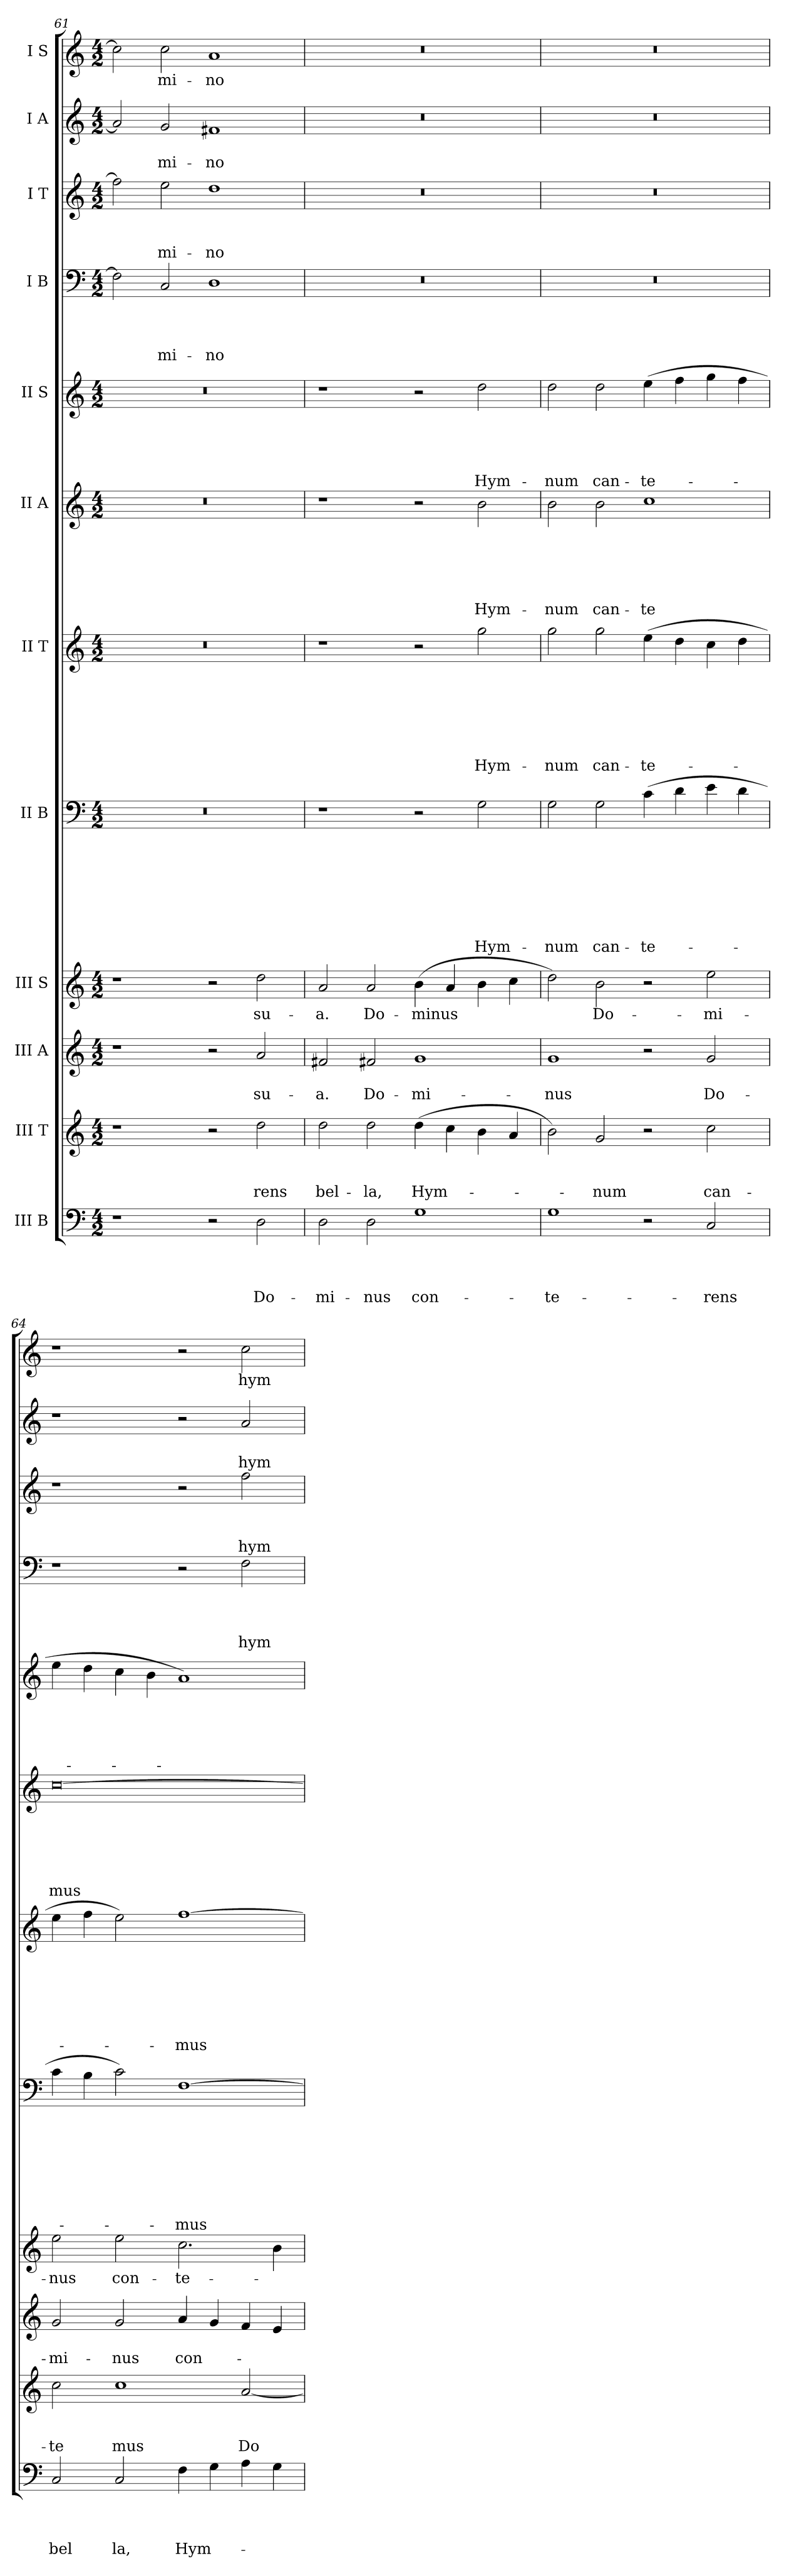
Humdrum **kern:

**kern	**text	**text	**text	**text	**kern	**text	**text	**text	**kern	**text	**text	**kern	**text	**kern	**text	**text	**text	**text	**text	**text	**text	**text	**kern	**text	**text	**text	**text	**text	**text	**text	**kern	**text	**text	**text	**text	**text	**text	**kern	**text	**text	**text	**text	**text	**kern	**text	**text	**text	**text	**kern	**text	**text	**text	**kern	**text	**text	**kern	**text
*part12	*part12	*part12	*part12	*part12	*part11	*part11	*part11	*part11	*part10	*part10	*part10	*part9	*part9	*part8	*part8	*part8	*part8	*part8	*part8	*part8	*part8	*part8	*part7	*part7	*part7	*part7	*part7	*part7	*part7	*part7	*part6	*part6	*part6	*part6	*part6	*part6	*part6	*part5	*part5	*part5	*part5	*part5	*part5	*part4	*part4	*part4	*part4	*part4	*part3	*part3	*part3	*part3	*part2	*part2	*part2	*part1	*part1
*staff12	*staff12	*staff12	*staff12	*staff12	*staff11	*staff11	*staff11	*staff11	*staff10	*staff10	*staff10	*staff9	*staff9	*staff8	*staff8	*staff8	*staff8	*staff8	*staff8	*staff8	*staff8	*staff8	*staff7	*staff7	*staff7	*staff7	*staff7	*staff7	*staff7	*staff7	*staff6	*staff6	*staff6	*staff6	*staff6	*staff6	*staff6	*staff5	*staff5	*staff5	*staff5	*staff5	*staff5	*staff4	*staff4	*staff4	*staff4	*staff4	*staff3	*staff3	*staff3	*staff3	*staff2	*staff2	*staff2	*staff1	*staff1
*I"III B	*	*	*	*	*I"III T	*	*	*	*I"III A	*	*	*I"III S	*	*I"II B	*	*	*	*	*	*	*	*	*I"II T	*	*	*	*	*	*	*	*I"II A	*	*	*	*	*	*	*I"II S	*	*	*	*	*	*I"I B	*	*	*	*	*I"I T	*	*	*	*I"I A	*	*	*I"I S	*
!!LO:PB:g=z
*clefF4	*	*	*	*	*clefG2	*	*	*	*clefG2	*	*	*clefG2	*	*clefF4	*	*	*	*	*	*	*	*	*clefG2	*	*	*	*	*	*	*	*clefG2	*	*	*	*	*	*	*clefG2	*	*	*	*	*	*clefF4	*	*	*	*	*clefG2	*	*	*	*clefG2	*	*	*clefG2	*
*	*	*	*	*	*ITrd7c12	*	*	*	*	*	*	*	*	*	*	*	*	*	*	*	*	*	*ITrd7c12	*	*	*	*	*	*	*	*	*	*	*	*	*	*	*	*	*	*	*	*	*	*	*	*	*	*ITrd7c12	*	*	*	*	*	*	*	*
*k[]	*	*	*	*	*k[]	*	*	*	*k[]	*	*	*k[]	*	*k[]	*	*	*	*	*	*	*	*	*k[]	*	*	*	*	*	*	*	*k[]	*	*	*	*	*	*	*k[]	*	*	*	*	*	*k[]	*	*	*	*	*k[]	*	*	*	*k[]	*	*	*k[]	*
*C:	*	*	*	*	*C:	*	*	*	*C:	*	*	*C:	*	*C:	*	*	*	*	*	*	*	*	*C:	*	*	*	*	*	*	*	*C:	*	*	*	*	*	*	*C:	*	*	*	*	*	*C:	*	*	*	*	*C:	*	*	*	*C:	*	*	*C:	*
*M4/2	*	*	*	*	*M4/2	*	*	*	*M4/2	*	*	*M4/2	*	*M4/2	*	*	*	*	*	*	*	*	*M4/2	*	*	*	*	*	*	*	*M4/2	*	*	*	*	*	*	*M4/2	*	*	*	*	*	*M4/2	*	*	*	*	*M4/2	*	*	*	*M4/2	*	*	*M4/2	*
=61	=61	=61	=61	=61	=61	=61	=61	=61	=61	=61	=61	=61	=61	=61	=61	=61	=61	=61	=61	=61	=61	=61	=61	=61	=61	=61	=61	=61	=61	=61	=61	=61	=61	=61	=61	=61	=61	=61	=61	=61	=61	=61	=61	=61	=61	=61	=61	=61	=61	=61	=61	=61	=61	=61	=61	=61	=61
!	!	!	!	!	!	!	!	!	!	!	!	!	!	!LO:N:vis=1	!	!	!	!	!	!	!	!	!LO:N:vis=1	!	!	!	!	!	!	!	!LO:N:vis=1	!	!	!	!	!	!	!LO:N:vis=1	!	!	!	!	!	!	!	!	!	!	!	!	!	!	!	!	!	!	!
1r	.	.	.	.	1r	.	.	.	1r	.	.	1r	.	0r	.	.	.	.	.	.	.	.	0r	.	.	.	.	.	.	.	0r	.	.	.	.	.	.	0r	.	.	.	.	.	2F\]	.	.	.	.	2f\]	.	.	.	2a/]	.	.	2cc\]	.
!	!	!	!	!	!	!	!	!	!	!	!	!	!	!	!	!	!	!	!	!	!	!	!	!	!	!	!	!	!	!	!	!	!	!	!	!	!	!	!	!	!	!	!	!	!	!	!	!LO:LY:b	!	!	!	!LO:LY:b	!	!	!LO:LY:b	!	!LO:LY:b
.	.	.	.	.	.	.	.	.	.	.	.	.	.	.	.	.	.	.	.	.	.	.	.	.	.	.	.	.	.	.	.	.	.	.	.	.	.	.	.	.	.	.	.	2C/	.	.	.	-mi-	2e\	.	.	-mi-	2g/	.	-mi-	2cc\	-mi-
!	!	!	!	!	!	!	!	!	!	!	!	!	!	!	!	!	!	!	!	!	!	!	!	!	!	!	!	!	!	!	!	!	!	!	!	!	!	!	!	!	!	!	!	!	!	!	!	!LO:LY:b	!	!	!	!LO:LY:b	!	!	!LO:LY:b	!	!LO:LY:b
2r	.	.	.	.	2r	.	.	.	2r	.	.	2r	.	.	.	.	.	.	.	.	.	.	.	.	.	.	.	.	.	.	.	.	.	.	.	.	.	.	.	.	.	.	.	1D	.	.	.	-no	1d	.	.	-no	1f#X	.	-no	1a	-no
!	!	!	!	!LO:LY:b	!	!	!	!LO:LY:b	!	!	!LO:LY:b	!	!LO:LY:b	!	!	!	!	!	!	!	!	!	!	!	!	!	!	!	!	!	!	!	!	!	!	!	!	!	!	!	!	!	!	!	!	!	!	!	!	!	!	!	!	!	!	!	!
2D\	.	.	.	Do-	2d\	.	.	-rens	2a/	.	su-	2dd\	su-	.	.	.	.	.	.	.	.	.	.	.	.	.	.	.	.	.	.	.	.	.	.	.	.	.	.	.	.	.	.	.	.	.	.	.	.	.	.	.	.	.	.	.	.
=62	=62	=62	=62	=62	=62	=62	=62	=62	=62	=62	=62	=62	=62	=62	=62	=62	=62	=62	=62	=62	=62	=62	=62	=62	=62	=62	=62	=62	=62	=62	=62	=62	=62	=62	=62	=62	=62	=62	=62	=62	=62	=62	=62	=62	=62	=62	=62	=62	=62	=62	=62	=62	=62	=62	=62	=62	=62
!	!	!	!	!LO:LY:b	!	!	!	!LO:LY:b	!	!	!LO:LY:b	!	!LO:LY:b	!	!	!	!	!	!	!	!	!	!	!	!	!	!	!	!	!	!	!	!	!	!	!	!	!	!	!	!	!	!	!LO:N:vis=1	!	!	!	!	!LO:N:vis=1	!	!	!	!LO:N:vis=1	!	!	!LO:N:vis=1	!
2D\	.	.	.	-mi-	2d\	.	.	bel-	2f#X/	.	-a.	2a/	-a.	1r	.	.	.	.	.	.	.	.	1r	.	.	.	.	.	.	.	1r	.	.	.	.	.	.	1r	.	.	.	.	.	0r	.	.	.	.	0r	.	.	.	0r	.	.	0r	.
!	!	!	!	!LO:LY:b	!	!	!	!LO:LY:b	!	!	!LO:LY:b	!	!LO:LY:b	!	!	!	!	!	!	!	!	!	!	!	!	!	!	!	!	!	!	!	!	!	!	!	!	!	!	!	!	!	!	!	!	!	!	!	!	!	!	!	!	!	!	!	!
2D\	.	.	.	-nus	2d\	.	.	-la,	2f#X/	.	Do-	2a/	Do-	.	.	.	.	.	.	.	.	.	.	.	.	.	.	.	.	.	.	.	.	.	.	.	.	.	.	.	.	.	.	.	.	.	.	.	.	.	.	.	.	.	.	.	.
!	!	!	!	!LO:LY:b	!	!	!	!LO:LY:b	!	!	!LO:LY:b	!	!LO:LY:b	!	!	!	!	!	!	!	!	!	!	!	!	!	!	!	!	!	!	!	!	!	!	!	!	!	!	!	!	!	!	!	!	!	!	!	!	!	!	!	!	!	!	!	!
1G	.	.	.	con-	(>4d\	.	.	Hym-	1g	.	-mi-	(>4b\	-minus	2r	.	.	.	.	.	.	.	.	2r	.	.	.	.	.	.	.	2r	.	.	.	.	.	.	2r	.	.	.	.	.	.	.	.	.	.	.	.	.	.	.	.	.	.	.
.	.	.	.	.	4c\	.	.	.	.	.	.	4a/	.	.	.	.	.	.	.	.	.	.	.	.	.	.	.	.	.	.	.	.	.	.	.	.	.	.	.	.	.	.	.	.	.	.	.	.	.	.	.	.	.	.	.	.	.
!	!	!	!	!	!	!	!	!	!	!	!	!	!	!	!	!	!	!	!	!	!	!LO:LY:b	!	!	!	!	!	!	!	!LO:LY:b	!	!	!	!	!	!	!LO:LY:b	!	!	!	!	!	!LO:LY:b	!	!	!	!	!	!	!	!	!	!	!	!	!	!
.	.	.	.	.	4B\	.	.	.	.	.	.	4b\	.	2G\	.	.	.	.	.	.	.	Hym-	2g\	.	.	.	.	.	.	Hym-	2b\	.	.	.	.	.	Hym-	2dd\	.	.	.	.	Hym-	.	.	.	.	.	.	.	.	.	.	.	.	.	.
.	.	.	.	.	4A/	.	.	.	.	.	.	4cc\	.	.	.	.	.	.	.	.	.	.	.	.	.	.	.	.	.	.	.	.	.	.	.	.	.	.	.	.	.	.	.	.	.	.	.	.	.	.	.	.	.	.	.	.	.
=63	=63	=63	=63	=63	=63	=63	=63	=63	=63	=63	=63	=63	=63	=63	=63	=63	=63	=63	=63	=63	=63	=63	=63	=63	=63	=63	=63	=63	=63	=63	=63	=63	=63	=63	=63	=63	=63	=63	=63	=63	=63	=63	=63	=63	=63	=63	=63	=63	=63	=63	=63	=63	=63	=63	=63	=63	=63
!	!	!	!	!LO:LY:b	!	!	!	!	!	!	!LO:LY:b	!	!	!	!	!	!	!	!	!	!	!LO:LY:b	!	!	!	!	!	!	!	!LO:LY:b	!	!	!	!	!	!	!LO:LY:b	!	!	!	!	!	!LO:LY:b	!LO:N:vis=1	!	!	!	!	!LO:N:vis=1	!	!	!	!LO:N:vis=1	!	!	!LO:N:vis=1	!
1G	.	.	.	-te-	2B\)	.	.	.	1g	.	-nus	2dd\)	.	2G\	.	.	.	.	.	.	.	-num	2g\	.	.	.	.	.	.	-num	2b\	.	.	.	.	.	-num	2dd\	.	.	.	.	-num	0r	.	.	.	.	0r	.	.	.	0r	.	.	0r	.
!	!	!	!	!	!	!	!	!LO:LY:b	!	!	!	!	!LO:LY:b	!	!	!	!	!	!	!	!	!LO:LY:b	!	!	!	!	!	!	!	!LO:LY:b	!	!	!	!	!	!	!LO:LY:b	!	!	!	!	!	!LO:LY:b	!	!	!	!	!	!	!	!	!	!	!	!	!	!
.	.	.	.	.	2G/	.	.	-num	.	.	.	2b\	Do-	2G\	.	.	.	.	.	.	.	can-	2g\	.	.	.	.	.	.	can-	2b\	.	.	.	.	.	can-	2dd\	.	.	.	.	can-	.	.	.	.	.	.	.	.	.	.	.	.	.	.
!	!	!	!	!	!	!	!	!	!	!	!	!	!	!	!	!	!	!	!	!	!	!LO:LY:b	!	!	!	!	!	!	!	!LO:LY:b	!	!	!	!	!	!	!LO:LY:b	!	!	!	!	!	!LO:LY:b	!	!	!	!	!	!	!	!	!	!	!	!	!	!
2r	.	.	.	.	2r	.	.	.	2r	.	.	2r	.	(>4c\	.	.	.	.	.	.	.	-te-	(>4e\	.	.	.	.	.	.	-te-	1cc	.	.	.	.	.	-te	(>4ee\	.	.	.	.	-te-	.	.	.	.	.	.	.	.	.	.	.	.	.	.
.	.	.	.	.	.	.	.	.	.	.	.	.	.	4d\	.	.	.	.	.	.	.	.	4d\	.	.	.	.	.	.	.	.	.	.	.	.	.	.	4ff\	.	.	.	.	.	.	.	.	.	.	.	.	.	.	.	.	.	.	.
!	!	!	!	!LO:LY:b	!	!	!	!LO:LY:b	!	!	!LO:LY:b	!	!LO:LY:b	!	!	!	!	!	!	!	!	!	!	!	!	!	!	!	!	!	!	!	!	!	!	!	!	!	!	!	!	!	!	!	!	!	!	!	!	!	!	!	!	!	!	!	!
2C/	.	.	.	-rens	2c\	.	.	can-	2g/	.	Do-	2ee\	-mi-	4e\	.	.	.	.	.	.	.	.	4c\	.	.	.	.	.	.	.	.	.	.	.	.	.	.	4gg\	.	.	.	.	.	.	.	.	.	.	.	.	.	.	.	.	.	.	.
.	.	.	.	.	.	.	.	.	.	.	.	.	.	4d\	.	.	.	.	.	.	.	.	4d\	.	.	.	.	.	.	.	.	.	.	.	.	.	.	4ff\	.	.	.	.	.	.	.	.	.	.	.	.	.	.	.	.	.	.	.
=64	=64	=64	=64	=64	=64	=64	=64	=64	=64	=64	=64	=64	=64	=64	=64	=64	=64	=64	=64	=64	=64	=64	=64	=64	=64	=64	=64	=64	=64	=64	=64	=64	=64	=64	=64	=64	=64	=64	=64	=64	=64	=64	=64	=64	=64	=64	=64	=64	=64	=64	=64	=64	=64	=64	=64	=64	=64
!	!	!	!	!LO:LY:b	!	!	!	!LO:LY:b	!	!	!LO:LY:b	!	!LO:LY:b	!	!	!	!	!	!	!	!	!	!	!	!	!	!	!	!	!	!	!	!	!	!	!	!LO:LY:b	!	!	!	!	!	!	!	!	!	!	!	!	!	!	!	!	!	!	!	!
2C/	.	.	.	bel	2c\	.	.	-te	2g/	.	-mi-	2ee\	-nus	4c\	.	.	.	.	.	.	.	.	4e\	.	.	.	.	.	.	.	[>0cc	.	.	.	.	.	mus-	4ee\	.	.	.	.	.	1rF	.	.	.	.	1rdd	.	.	.	1rdd	.	.	1rdd	.
.	.	.	.	.	.	.	.	.	.	.	.	.	.	4B\	.	.	.	.	.	.	.	.	4f\	.	.	.	.	.	.	.	.	.	.	.	.	.	.	4dd\	.	.	.	.	.	.	.	.	.	.	.	.	.	.	.	.	.	.	.
!	!	!	!	!LO:LY:b	!	!	!	!LO:LY:b	!	!	!LO:LY:b	!	!LO:LY:b	!	!	!	!	!	!	!	!	!	!	!	!	!	!	!	!	!	!	!	!	!	!	!	!	!	!	!	!	!	!	!	!	!	!	!	!	!	!	!	!	!	!	!	!
2C/	.	.	.	la,	1c	.	.	mus	2g/	.	-nus	2ee\	con-	2c\)	.	.	.	.	.	.	.	.	2e\)	.	.	.	.	.	.	.	.	.	.	.	.	.	.	4cc\	.	.	.	.	.	.	.	.	.	.	.	.	.	.	.	.	.	.	.
.	.	.	.	.	.	.	.	.	.	.	.	.	.	.	.	.	.	.	.	.	.	.	.	.	.	.	.	.	.	.	.	.	.	.	.	.	.	4b\	.	.	.	.	.	.	.	.	.	.	.	.	.	.	.	.	.	.	.
!	!	!	!	!LO:LY:b	!	!	!	!	!	!	!LO:LY:b	!	!LO:LY:b	!	!	!	!	!	!	!	!	!LO:LY:b	!	!	!	!	!	!	!	!LO:LY:b	!	!	!	!	!	!	!	!	!	!	!	!	!	!	!	!	!	!	!	!	!	!	!	!	!	!	!
4F\	.	.	.	Hym-	.	.	.	.	4a/	.	con-	2.cc\	-te-	[<1F	.	.	.	.	.	.	.	-mus	[>1f	.	.	.	.	.	.	-mus	.	.	.	.	.	.	.	1a)	.	.	.	.	.	2r	.	.	.	.	2r	.	.	.	2r	.	.	2r	.
4G\	.	.	.	.	.	.	.	.	4g/	.	.	.	.	.	.	.	.	.	.	.	.	.	.	.	.	.	.	.	.	.	.	.	.	.	.	.	.	.	.	.	.	.	.	.	.	.	.	.	.	.	.	.	.	.	.	.	.
!	!	!	!	!	!	!	!	!LO:LY:b	!	!	!	!	!	!	!	!	!	!	!	!	!	!	!	!	!	!	!	!	!	!	!	!	!	!	!	!	!	!	!	!	!	!	!	!	!	!	!	!LO:LY:b	!	!	!	!LO:LY:b	!	!	!LO:LY:b	!	!LO:LY:b
4A\	.	.	.	.	[<2A/	.	.	Do-	4f/	.	.	.	.	.	.	.	.	.	.	.	.	.	.	.	.	.	.	.	.	.	.	.	.	.	.	.	.	.	.	.	.	.	.	2F\	.	.	.	hym-	2f\	.	.	hym-	2a/	.	hym-	2cc\	hym-
4G\	.	.	.	.	.	.	.	.	4e/	.	.	4b\	.	.	.	.	.	.	.	.	.	.	.	.	.	.	.	.	.	.	.	.	.	.	.	.	.	.	.	.	.	.	.	.	.	.	.	.	.	.	.	.	.	.	.	.	.
=	=	=	=	=	=	=	=	=	=	=	=	=	=	=	=	=	=	=	=	=	=	=	=	=	=	=	=	=	=	=	=	=	=	=	=	=	=	=	=	=	=	=	=	=	=	=	=	=	=	=	=	=	=	=	=	=	=
*-	*-	*-	*-	*-	*-	*-	*-	*-	*-	*-	*-	*-	*-	*-	*-	*-	*-	*-	*-	*-	*-	*-	*-	*-	*-	*-	*-	*-	*-	*-	*-	*-	*-	*-	*-	*-	*-	*-	*-	*-	*-	*-	*-	*-	*-	*-	*-	*-	*-	*-	*-	*-	*-	*-	*-	*-	*-
